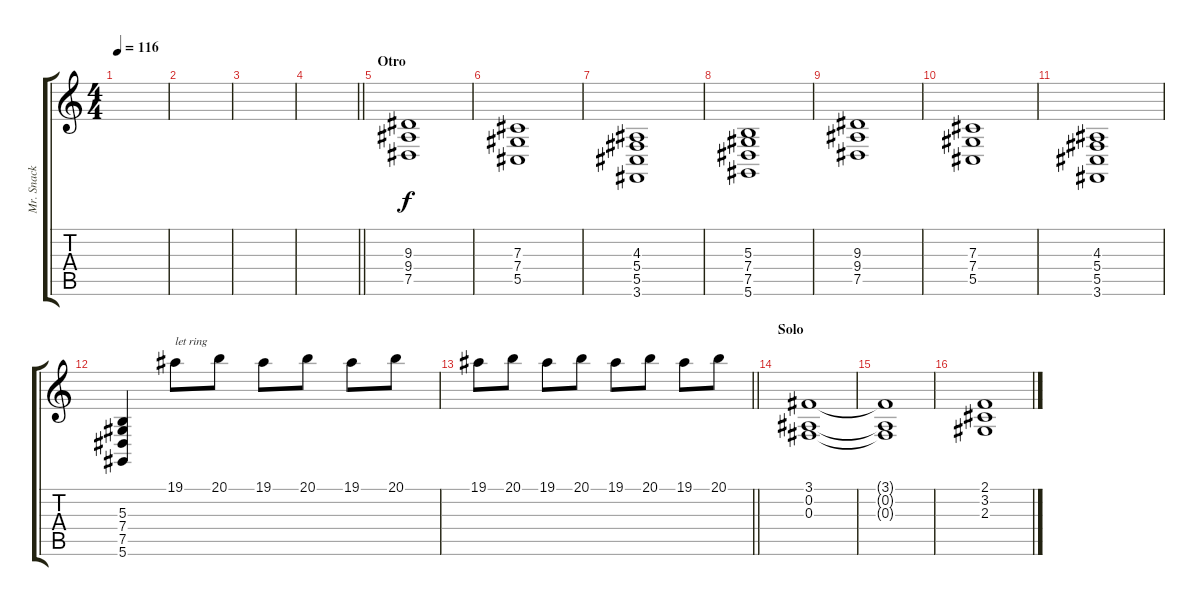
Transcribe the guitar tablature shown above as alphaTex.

\track ("Mr. Snack 2" "Mr. Snack ") {instrument stringensemble1}
\staff {score tabs}
\tuning (Eb4 Bb3 Gb3 Db3 Ab2 Eb2) {hide}
\ts (4 4)
\tempo 116
\clef g2
\ks c
|
|
|
\barLineRight lightlight
|
\section ("" "Otro")
(9.3 9.4 7.5).1 |
(7.3 7.4 5.5).1 |
(4.3 5.4 5.5 3.6).1 |
(5.3 7.4 7.5 5.6).1 |
(9.3 9.4 7.5).1 |
(7.3 7.4 5.5).1 |
(4.3 5.4 5.5 3.6).1 |
(5.3 7.4 7.5 5.6).4{volume 2} 19.1.8{txt "let ring" volume 10} 20.1.8 19.1.8 20.1.8 19.1.8 20.1.8 |
\barLineRight lightlight
19.1.8 20.1.8 19.1.8 20.1.8 19.1.8 20.1.8 19.1.8 20.1.8 |
\section ("" "Solo")
(3.1 0.2 0.3).1{volume 6} |
(3.1{t} 0.2{t} 0.3{t}).1 |
(2.1 3.2 2.3).1
